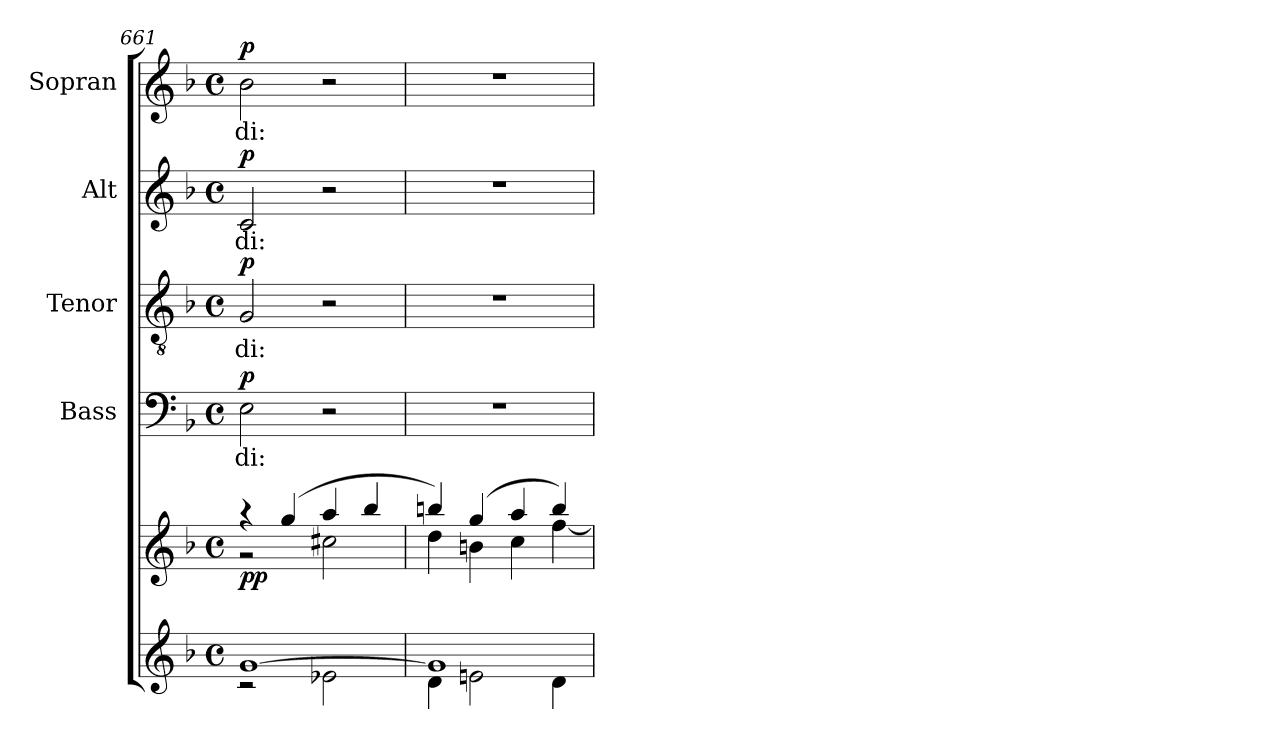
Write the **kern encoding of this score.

**kern	**kern	**dynam	**kern	**text	**dynam	**kern	**text	**dynam	**kern	**text	**dynam	**kern	**text	**dynam
*part5	*part5	*part5	*part4	*part4	*part4	*part3	*part3	*part3	*part2	*part2	*part2	*part1	*part1	*part1
*staff6	*staff5	*staff5/6	*staff4	*staff4	*staff4	*staff3	*staff3	*staff3	*staff2	*staff2	*staff2	*staff1	*staff1	*staff1
*	*	*	*I"Bass	*	*	*I"Tenor	*	*	*I"Alt	*	*	*I"Sopran	*	*
*	*	*	*I'B.	*	*	*I'T.	*	*	*I'A.	*	*	*I'S.	*	*
*clefG2	*clefG2	*	*clefF4	*	*	*clefGv2	*	*	*clefG2	*	*	*clefG2	*	*
*k[b-]	*k[b-]	*	*k[b-]	*	*	*k[b-]	*	*	*k[b-]	*	*	*k[b-]	*	*
*F:	*F:	*	*F:	*	*	*F:	*	*	*F:	*	*	*F:	*	*
*M4/4	*M4/4	*	*M4/4	*	*	*M4/4	*	*	*M4/4	*	*	*M4/4	*	*
*met(c)	*met(c)	*	*met(c)	*	*	*met(c)	*	*	*met(c)	*	*	*met(c)	*	*
=661	=661	=661	=661	=661	=661	=661	=661	=661	=661	=661	=661	=661	=661	=661
*^	*^	*	*	*	*	*	*	*	*	*	*	*	*	*
!	!	!	!	!LO:DY:b	!	!LO:LY:b	!LO:DY:a	!	!LO:LY:b	!LO:DY:a	!	!LO:LY:b	!LO:DY:a	!	!LO:LY:b	!LO:DY:a
[>1g	2rc	4raa	2r	pp	2E\	-di:	p	2G/	-di:	p	2c/	-di:	p	2b-\	-di:	p
.	.	(4gg/	.	.	.	.	.	.	.	.	.	.	.	.	.	.
.	2e-X\	4aa/	2cc#X\	.	2r	.	.	2r	.	.	2r	.	.	2r	.	.
.	.	4bb-/	.	.	.	.	.	.	.	.	.	.	.	.	.	.
=662	=662	=662	=662	=662	=662	=662	=662	=662	=662	=662	=662	=662	=662	=662	=662	=662
1g]	4d\	4bbn/)	4dd\	.	1r	.	.	1r	.	.	1r	.	.	1r	.	.
.	2en\	(4gg/	4bn\	.	.	.	.	.	.	.	.	.	.	.	.	.
.	.	4aa/	4cc\	.	.	.	.	.	.	.	.	.	.	.	.	.
.	4d\	4bb/)	[<4ff\	.	.	.	.	.	.	.	.	.	.	.	.	.
*v	*v	*	*	*	*	*	*	*	*	*	*	*	*	*	*	*
*	*v	*v	*	*	*	*	*	*	*	*	*	*	*	*	*
=	=	=	=	=	=	=	=	=	=	=	=	=	=	=
*-	*-	*-	*-	*-	*-	*-	*-	*-	*-	*-	*-	*-	*-	*-
